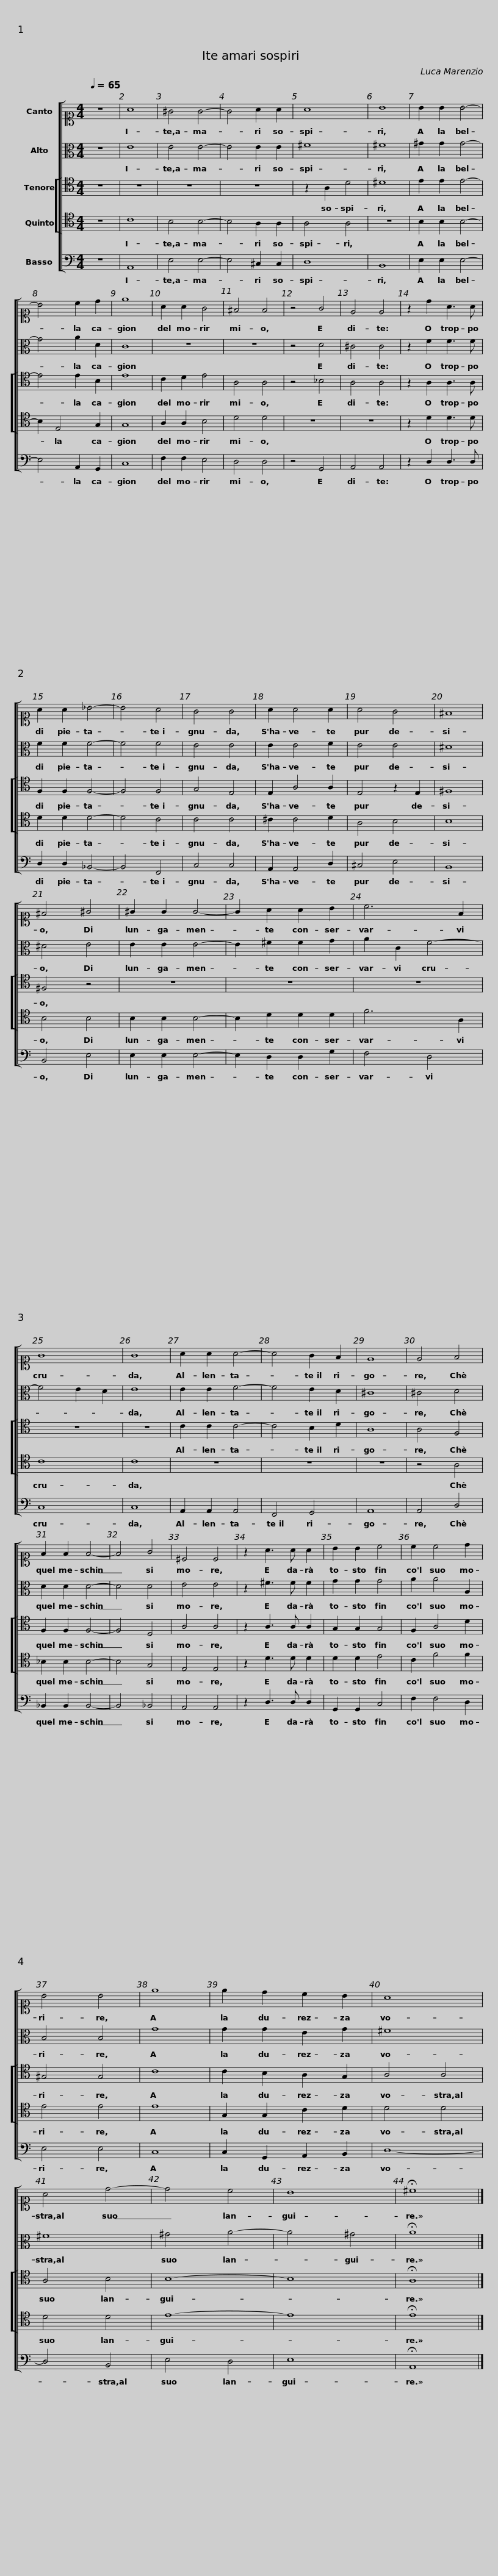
X:1
%%score [ 1 2 [ 3 4 ] 5 ]
L:1/8
Q:1/4=65
M:4/4
I:linebreak $
K:C
V:1 alto1
V:2 alto
V:3 tenor
V:4 tenor
V:5 bass
V:1
 z8 | A8 | ^G4 G4- | G4 A2 A2 | A8 | %5
 B8 | B2 B2 B4- | B4 c2 d2 | e8 |$ A2 A2 G4 | %10
 ^F4 F4 | z4 G4 | E4 E4 | z2 d2 A3 A | A2 A2 _B4- | %15
 B4 A4 | G4 G4 | A2 A4 A2 |$ A4 G4 | ^F8 | %20
 ^F4 ^G4 | ^G2 G2 G4- | G2 A2 A2 B2 | c6 F2 | G8 | %25
 G8 | A2 A2 A4- |$ A4 G2 F2 | E8 | E4 F4 | %30
 F2 F2 F4- | F4 G4 | ^C4 C4 | z2 A3 A A2 | B2 B2 c4 | %35
 c2 c4 d2 |$ B4 B4 | e8 | e2 d2 c2 B2 | A8 | %40
 A4 d4- | d4 c4 | B8 | !fermata!^c8 |] %44
V:2
 z8 | E8 | E4 E4- | E4 E2 E2 | ^F8 | %5
 ^F8 | ^G2 G2 G4- | G4 A2 D2 | C8 |$ z8 | %10
 z8 | z4 D4 | ^C4 C4 | z2 F2 F3 F | F2 F2 F4- | %15
 F4 F4 | E4 E4 | E2 E4 F2 |$ E4 E4 | ^D8 | %20
 ^D4 E4 | E2 E2 E4- | E2 ^F2 F2 G2 | A2 C2 F4- | F4 E2 D2 | %25
 E8 | E2 E2 F4- |$ F4 E2 D2 | ^C8 | ^C4 D4 | %30
 D2 D2 D4- | D4 D4 | E4 E4 | z2 ^F3 F F2 | G2 G2 G4 | %35
 A2 A4 A,2 |$ B,4 B,4 | G8 | G2 G2 E2 G2 | ^F8 | %40
 ^F8 | ^G4 A4- | A4 ^G4 | !fermata!A8 |] %44
V:3
 z8 | z8 | z8 | z8 | z2 A,2 D4 | %5
 ^D8 | E2 E2 E4- | E4 E2 B,2 | E8 |$ C2 D2 E4 | %10
 A,4 A,4 | z4 _B,4 | A,4 A,4 | z2 A,2 A,3 A, | F,2 F,2 F,4- | %15
 F,4 F,4 | G,4 E,4 | E,2 A,4 A,2 |$ E,4 z2 E,2 | ^F,8 | %20
 ^F,4 z4 | z8 | z8 | z8 | z8 | %25
 z8 | C2 C2 C4- |$ C4 B,2 D2 | A,8 | A,4 F,4 | %30
 F,2 F,2 F,4- | F,4 D,4 | A,4 A,4 | z2 A,3 A, A,2 | G,2 G,2 G,4 | %35
 F,2 A,4 D2 |$ ^G,4 G,4 | C8 | C2 B,2 A,2 G,2 | A,4 A,4 | %40
 A,4 B,4 | B,8- | B,8 | !fermata!A,8 |] %44
V:4
 z8 | C8 | B,4 B,4- | B,4 A,2 A,2 | A,4 A,4 | %5
 z8 | B,2 B,2 B,4- | B,2 E,4 G,2 | G,8 |$ A,2 A,2 B,4 | %10
 D4 D4 | z8 | z8 | z2 D2 D3 D | D2 D2 D4- | %15
 D4 C4 | C4 C4 | ^C2 C4 D2 |$ A,4 B,4 | B,8 | %20
 B,4 B,4 | B,2 B,2 B,4- | B,2 D2 D2 D2 | F6 A,2 | C8 | %25
 C8 | z8 |$ z8 | z8 | z4 A,4 | %30
 _B,2 B,2 B,4- | B,4 G,4 | E,4 E,4 | z2 D3 D D2 | D2 D2 E4 | %35
 C2 F4 F2 |$ E4 E4 | E8 | G,2 G,2 C2 D2 | D4 D4 | %40
 D4 D4 | E8- | E8 | !fermata!E8 |] %44
V:5
 z8 | A,,8 | E,4 E,4- | E,4 ^C,2 C,2 | D,8 | %5
 B,,8 | E,2 E,2 E,4- | E,4 A,,2 G,,2 | C,8 |$ F,2 F,2 E,4 | %10
 D,4 D,4 | z4 G,,4 | A,,4 A,,4 | z2 D,2 D,3 D, | D,2 D,2 _B,,4- | %15
 B,,4 F,,4 | C,4 C,4 | A,,2 A,,4 D,2 |$ ^C,4 E,4 | B,,8 | %20
 B,,4 E,4 | E,2 E,2 E,4- | E,2 D,2 D,2 G,2 | F,4 D,4 | C,8 | %25
 C,8 | A,,2 A,,2 A,,4 |$ F,,4 G,,4 | A,,8 | A,,4 D,4 | %30
 _B,,2 B,,2 B,,4- | B,,4 _B,,4 | A,,4 A,,4 | z2 D,3 D, D,2 | G,,2 G,,2 C,4 | %35
 F,2 F,4 D,2 |$ E,4 E,4 | C,8 | C,2 G,,2 A,,2 B,,2 | D,8- | %40
 D,4 B,,4 | E,4 D,4 | E,8 | !fermata!A,,8 |] %44
